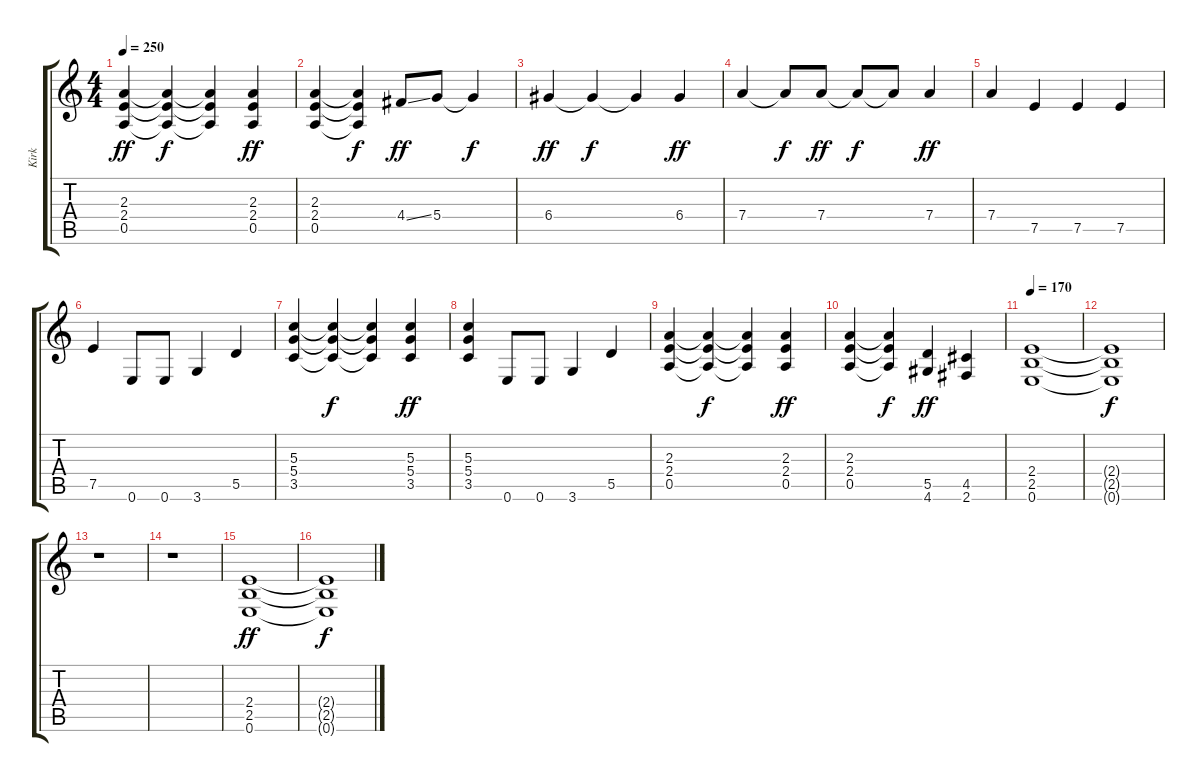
\track ("Kirk" "Kirk") {instrument distortionguitar}
\staff {score tabs}
\tuning (E4 B3 G3 D3 A2 E2) {hide}
\ts (4 4)
\tempo 250
\clef g2
\ks c
(2.3 2.4 0.5).4{dy ff} (2.3{t} 2.4{t} 0.5{t}).4{dy f} (2.3{t} 2.4{t} 0.5{t}).4 (2.3 2.4 0.5).4{dy ff} |
(2.3 2.4 0.5).4 (2.3{t} 2.4{t} 0.5{t}).4{dy f} 4.4{ss}.8{dy ff} 5.4.8 5.4{t}.4{dy f} |
6.4.4{dy ff} 6.4{t}.4{dy f} 6.4{t}.4 6.4.4{dy ff} |
7.4.4 7.4{t}.8{dy f} 7.4.8{dy ff} 7.4{t}.8{dy f} 7.4{t}.8 7.4.4{dy ff} |
7.4.4 7.5.4 7.5.4 7.5.4 |
7.5.4 0.6.8 0.6.8 3.6.4 5.5.4 |
(5.3 5.4 3.5).4 (5.3{t} 5.4{t} 3.5{t}).4{dy f} (5.3{t} 5.4{t} 3.5{t}).4 (5.3 5.4 3.5).4{dy ff} |
(5.3 5.4 3.5).4 0.6.8 0.6.8 3.6.4 5.5.4 |
(2.3 2.4 0.5).4 (2.3{t} 2.4{t} 0.5{t}).4{dy f} (2.3{t} 2.4{t} 0.5{t}).4 (2.3 2.4 0.5).4{dy ff} |
(2.3 2.4 0.5).4 (2.3{t} 2.4{t} 0.5{t}).4{dy f} (5.5 4.6).4{dy ff} (4.5 2.6).4 |
\tempo 170
(2.4 2.5 0.6).1{volume 13} |
(2.4{t} 2.5{t} 0.6{t}).1{dy f} |
r.1 |
r.1 |
(2.4 2.5 0.6).1{dy ff} |
(2.4{t} 2.5{t} 0.6{t}).1{dy f}
